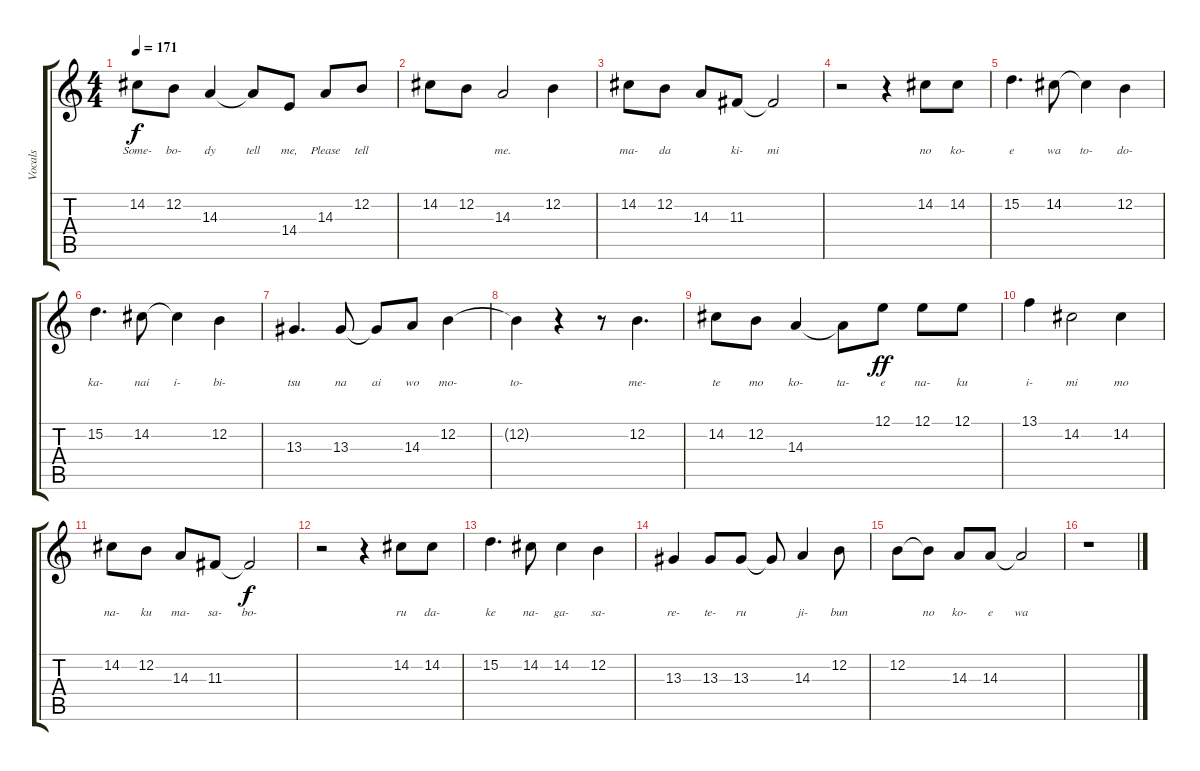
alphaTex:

\track ("Vocals" "Vocals") {instrument flute}
\staff {score tabs}
\tuning (E4 B3 G3 D3 A2 E2) {hide}
\ts (4 4)
\tempo 171
\clef g2
\ks c
14.2.8{lyrics (0 "Some-") lyrics (1 "") lyrics (2 "") lyrics (3 "") lyrics (4 "") dy f} 12.2.8{lyrics (0 "bo-") lyrics (1 "") lyrics (2 "") lyrics (3 "") lyrics (4 "")} 14.3.4{lyrics (0 "dy") lyrics (1 "") lyrics (2 "") lyrics (3 "") lyrics (4 "")} 14.3{t}.8{lyrics (0 "tell") lyrics (1 "") lyrics (2 "") lyrics (3 "") lyrics (4 "")} 14.4.8{lyrics (0 "me,") lyrics (1 "") lyrics (2 "") lyrics (3 "") lyrics (4 "")} 14.3.8{lyrics (0 "Please") lyrics (1 "") lyrics (2 "") lyrics (3 "") lyrics (4 "")} 12.2.8{lyrics (0 "tell") lyrics (1 "") lyrics (2 "") lyrics (3 "") lyrics (4 "")} |
14.2.8{lyrics (0 "") lyrics (1 "") lyrics (2 "") lyrics (3 "") lyrics (4 "")} 12.2.8{lyrics (0 "") lyrics (1 "") lyrics (2 "") lyrics (3 "") lyrics (4 "")} 14.3.2{lyrics (0 "me.") lyrics (1 "") lyrics (2 "") lyrics (3 "") lyrics (4 "")} 12.2.4{lyrics (0 "") lyrics (1 "") lyrics (2 "") lyrics (3 "") lyrics (4 "")} |
14.2.8{lyrics (0 "ma-") lyrics (1 "") lyrics (2 "") lyrics (3 "") lyrics (4 "")} 12.2.8{lyrics (0 "da") lyrics (1 "") lyrics (2 "") lyrics (3 "") lyrics (4 "")} 14.3.8{lyrics (0 "") lyrics (1 "") lyrics (2 "") lyrics (3 "") lyrics (4 "")} 11.3.8{lyrics (0 "ki-") lyrics (1 "") lyrics (2 "") lyrics (3 "") lyrics (4 "")} 11.3{t}.2{lyrics (0 "mi") lyrics (1 "") lyrics (2 "") lyrics (3 "") lyrics (4 "")} |
r.2 r.4 14.2.8{lyrics (0 "no") lyrics (1 "") lyrics (2 "") lyrics (3 "") lyrics (4 "")} 14.2.8{lyrics (0 "ko-") lyrics (1 "") lyrics (2 "") lyrics (3 "") lyrics (4 "")} |
15.2.4{d lyrics (0 "e") lyrics (1 "") lyrics (2 "") lyrics (3 "") lyrics (4 "")} 14.2.8{lyrics (0 "wa") lyrics (1 "") lyrics (2 "") lyrics (3 "") lyrics (4 "")} 14.2{t}.4{lyrics (0 "to-") lyrics (1 "") lyrics (2 "") lyrics (3 "") lyrics (4 "")} 12.2.4{lyrics (0 "do-") lyrics (1 "") lyrics (2 "") lyrics (3 "") lyrics (4 "")} |
15.2.4{d lyrics (0 "ka-") lyrics (1 "") lyrics (2 "") lyrics (3 "") lyrics (4 "")} 14.2.8{lyrics (0 "nai") lyrics (1 "") lyrics (2 "") lyrics (3 "") lyrics (4 "")} 14.2{t}.4{lyrics (0 "i-") lyrics (1 "") lyrics (2 "") lyrics (3 "") lyrics (4 "")} 12.2.4{lyrics (0 "bi-") lyrics (1 "") lyrics (2 "") lyrics (3 "") lyrics (4 "")} |
13.3.4{d lyrics (0 "tsu") lyrics (1 "") lyrics (2 "") lyrics (3 "") lyrics (4 "")} 13.3.8{lyrics (0 "na") lyrics (1 "") lyrics (2 "") lyrics (3 "") lyrics (4 "")} 13.3{t}.8{lyrics (0 "ai") lyrics (1 "") lyrics (2 "") lyrics (3 "") lyrics (4 "")} 14.3.8{lyrics (0 "wo") lyrics (1 "") lyrics (2 "") lyrics (3 "") lyrics (4 "")} 12.2.4{lyrics (0 "mo-") lyrics (1 "") lyrics (2 "") lyrics (3 "") lyrics (4 "")} |
12.2{t}.4{lyrics (0 "to-") lyrics (1 "") lyrics (2 "") lyrics (3 "") lyrics (4 "")} r.4 r.8 12.2.4{d lyrics (0 "me-") lyrics (1 "") lyrics (2 "") lyrics (3 "") lyrics (4 "")} |
14.2.8{lyrics (0 "te") lyrics (1 "") lyrics (2 "") lyrics (3 "") lyrics (4 "")} 12.2.8{lyrics (0 "mo") lyrics (1 "") lyrics (2 "") lyrics (3 "") lyrics (4 "")} 14.3.4{lyrics (0 "ko-") lyrics (1 "") lyrics (2 "") lyrics (3 "") lyrics (4 "")} 14.3{t}.8{lyrics (0 "ta-") lyrics (1 "") lyrics (2 "") lyrics (3 "") lyrics (4 "")} 12.1.8{lyrics (0 "e") lyrics (1 "") lyrics (2 "") lyrics (3 "") lyrics (4 "") dy ff} 12.1.8{lyrics (0 "na-") lyrics (1 "") lyrics (2 "") lyrics (3 "") lyrics (4 "")} 12.1.8{lyrics (0 "ku") lyrics (1 "") lyrics (2 "") lyrics (3 "") lyrics (4 "")} |
13.1.4{lyrics (0 "i-") lyrics (1 "") lyrics (2 "") lyrics (3 "") lyrics (4 "")} 14.2.2{lyrics (0 "mi") lyrics (1 "") lyrics (2 "") lyrics (3 "") lyrics (4 "")} 14.2.4{lyrics (0 "mo") lyrics (1 "") lyrics (2 "") lyrics (3 "") lyrics (4 "")} |
14.2.8{lyrics (0 "na-") lyrics (1 "") lyrics (2 "") lyrics (3 "") lyrics (4 "")} 12.2.8{lyrics (0 "ku") lyrics (1 "") lyrics (2 "") lyrics (3 "") lyrics (4 "")} 14.3.8{lyrics (0 "ma-") lyrics (1 "") lyrics (2 "") lyrics (3 "") lyrics (4 "")} 11.3.8{lyrics (0 "sa-") lyrics (1 "") lyrics (2 "") lyrics (3 "") lyrics (4 "")} 11.3{t}.2{lyrics (0 "bo-") lyrics (1 "") lyrics (2 "") lyrics (3 "") lyrics (4 "") dy f} |
r.2 r.4 14.2.8{lyrics (0 "ru") lyrics (1 "") lyrics (2 "") lyrics (3 "") lyrics (4 "")} 14.2.8{lyrics (0 "da-") lyrics (1 "") lyrics (2 "") lyrics (3 "") lyrics (4 "")} |
15.2.4{d lyrics (0 "ke") lyrics (1 "") lyrics (2 "") lyrics (3 "") lyrics (4 "")} 14.2.8{lyrics (0 "na-") lyrics (1 "") lyrics (2 "") lyrics (3 "") lyrics (4 "")} 14.2.4{lyrics (0 "ga-") lyrics (1 "") lyrics (2 "") lyrics (3 "") lyrics (4 "")} 12.2.4{lyrics (0 "sa-") lyrics (1 "") lyrics (2 "") lyrics (3 "") lyrics (4 "")} |
13.3.4{lyrics (0 "re-") lyrics (1 "") lyrics (2 "") lyrics (3 "") lyrics (4 "")} 13.3.8{lyrics (0 "te-") lyrics (1 "") lyrics (2 "") lyrics (3 "") lyrics (4 "")} 13.3.8{lyrics (0 "ru") lyrics (1 "") lyrics (2 "") lyrics (3 "") lyrics (4 "")} 13.3{t}.8{lyrics (0 "") lyrics (1 "") lyrics (2 "") lyrics (3 "") lyrics (4 "")} 14.3.4{lyrics (0 "ji-") lyrics (1 "") lyrics (2 "") lyrics (3 "") lyrics (4 "")} 12.2.8{lyrics (0 "bun") lyrics (1 "") lyrics (2 "") lyrics (3 "") lyrics (4 "")} |
12.2.8{lyrics (0 "") lyrics (1 "") lyrics (2 "") lyrics (3 "") lyrics (4 "")} 12.2{t}.8{lyrics (0 "no") lyrics (1 "") lyrics (2 "") lyrics (3 "") lyrics (4 "")} 14.3.8{lyrics (0 "ko-") lyrics (1 "") lyrics (2 "") lyrics (3 "") lyrics (4 "")} 14.3.8{lyrics (0 "e") lyrics (1 "") lyrics (2 "") lyrics (3 "") lyrics (4 "")} 14.3{t}.2{lyrics (0 "wa") lyrics (1 "") lyrics (2 "") lyrics (3 "") lyrics (4 "")} |
r.1
